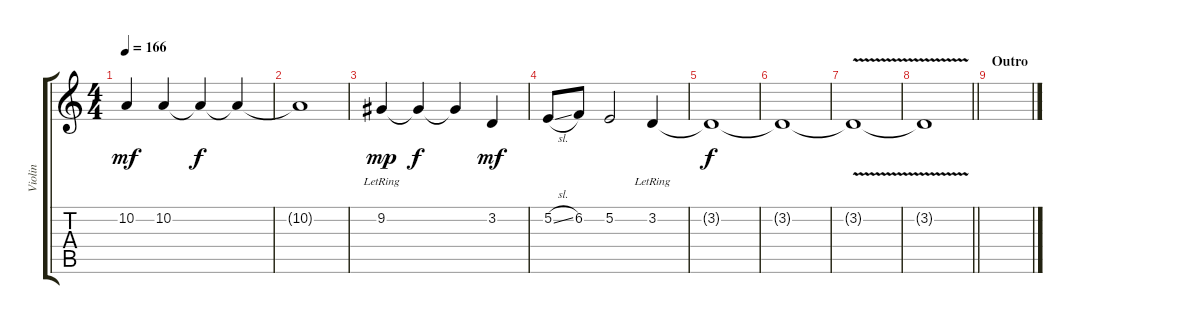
\track ("Violin" "Violin") {instrument violin}
\staff {score tabs}
\tuning (E4 B3 G3 D3 A2 E2) {hide}
\ts (4 4)
\tempo 166
\clef g2
\ks c
10.2.4{dy mf} 10.2.4 10.2{t}.4{dy f} 10.2{t}.4 |
10.2{t}.1 |
9.2{lr}.4{dy mp} 9.2{t}.4{dy f} 9.2{t}.4 3.2.4{dy mf} |
5.2{sl}.8 6.2.8 5.2.2 3.2{lr}.4 |
3.2{t}.1{dy f} |
3.2{t}.1 |
3.2{v t}.1 |
\barLineRight lightlight
3.2{t}.1 |
\section ("" "Outro")
